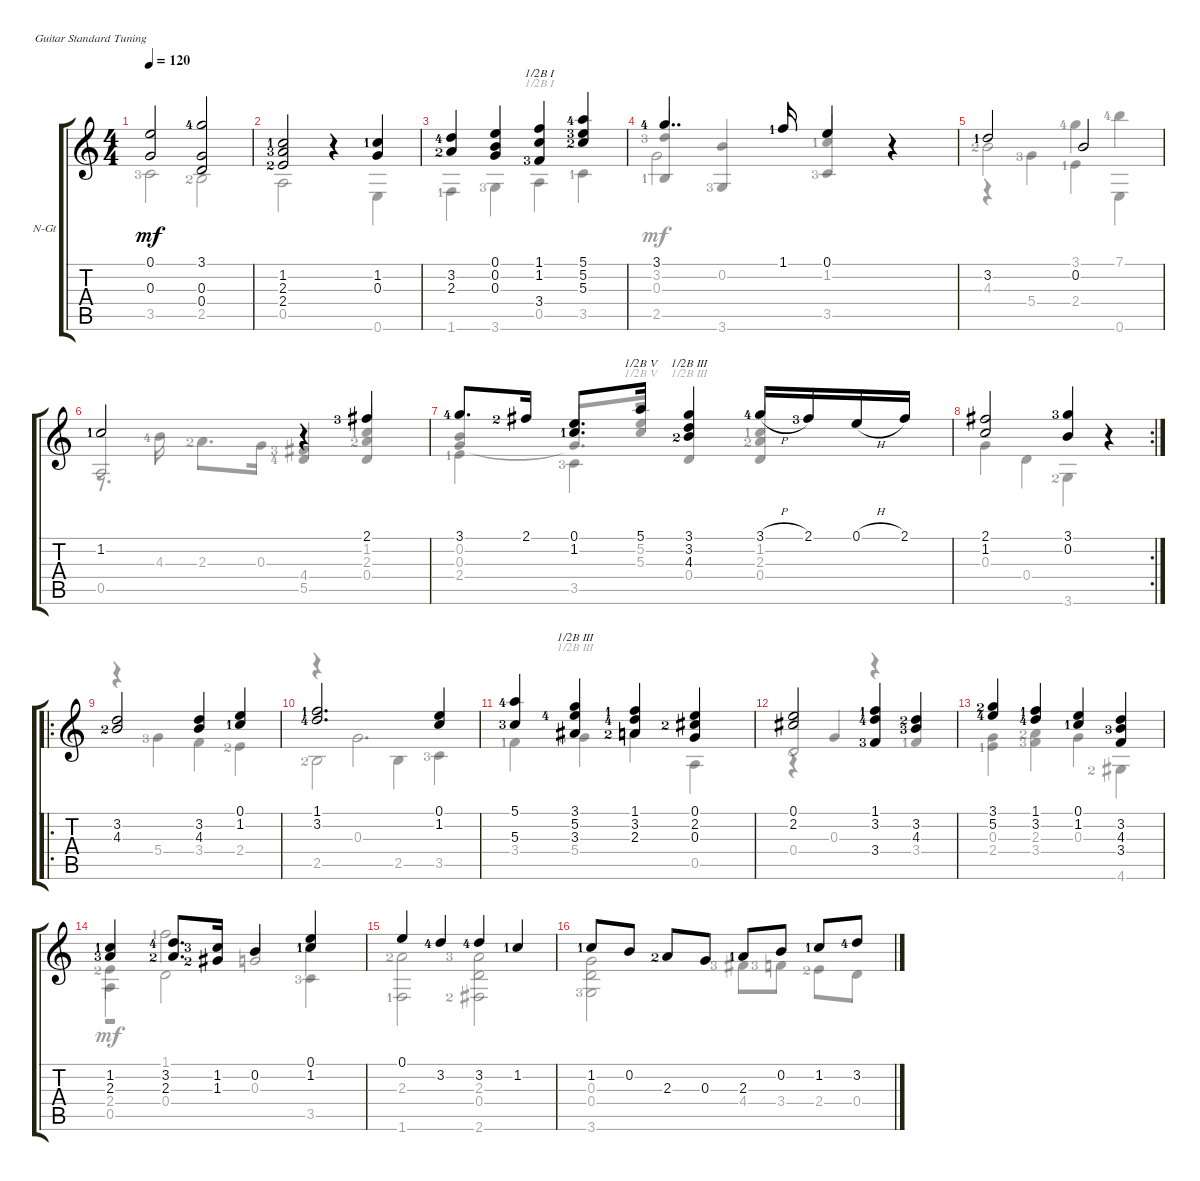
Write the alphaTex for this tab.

\defaultSystemsLayout 4
\bracketExtendMode groupsimilarinstruments
\firstSystemTrackNameOrientation horizontal
\otherSystemsTrackNameOrientation horizontal
\track ("Nylon Guitar" "N-Gt") {instrument acousticguitarnylon}
\staff {score tabs}
\tuning (E4 B3 G3 D3 A2 E2)
\voice
\ts (4 4)
\tempo 120
\clef g2
\ks c
(0.1 0.3).2{dy mf instrument acousticguitarnylon} (0.3 0.4 3.1{lf 5}).2 |
(1.2{lf 2} 2.3{lf 4} 2.4{lf 3}).2 r.4 (1.2{lf 2} 0.3).4 |
(2.3{lf 3} 3.2{lf 5}).4 (0.1 0.2 0.3).4 (1.1 1.2 3.4{lf 4}).4{barre (1 half)} (5.1{lf 5} 5.2{lf 4} 5.3{lf 3}).4 |
3.1{lf 5}.4{dd} 1.1{lf 2}.16 0.1.4 r.4 |
3.2{lf 2}.2 0.2.2 |
1.2{lf 2}.2 r.4 2.1{lf 4}.4 |
3.1{lf 5}.8{d} 2.1{lf 3}.16 (0.1 1.2{lf 2}).8{d} 5.1.16{barre (5 half)} (3.1 3.2 4.3{lf 3}).4{barre (3 half)} 3.1{h lf 5}.16 2.1{lf 4}.16 0.1{h}.16 2.1.16 |
\rc 2
(2.1 1.2).2 (3.1{lf 4} 0.2).4 r.4 |
\ro
(3.2 4.3{lf 3}).2 (4.3 3.2).4 (0.1 1.2{lf 2}).4 |
(1.1{lf 2} 3.2{lf 5}).2{d} (0.1 1.2).4 |
(5.1{lf 5} 5.3{lf 4}).4 (3.3 5.2{lf 5} 3.1).4{barre (3 half)} (1.1{lf 2} 3.2{lf 5} 2.3{lf 3}).4 (0.3 2.2{lf 3} 0.1).4 |
(0.1 2.2).2 (1.1{lf 2} 3.2{lf 5} 3.4{lf 4}).4 (3.2{lf 3} 4.3{lf 4}).4 |
(3.1{lf 3} 5.2{lf 5}).4 (3.2{lf 5} 1.1{lf 2}).4 (0.1 1.2{lf 2}).4 (3.2 4.3{lf 4} 3.4).4 |
(1.2{lf 2} 2.3{lf 4}).4 (3.2{lf 5} 2.3{lf 3}).8{d} (1.3{lf 3} 1.2{lf 4}).16 0.2.4 (0.1 1.2{lf 2}).4 |
0.1.4 3.2{lf 5}.4 3.2{lf 5}.4 1.2{lf 2}.4 |
1.2{lf 2}.8 0.2.8 2.3{lf 3}.8 0.3.8 2.3{lf 2}.8 0.2.8 1.2{lf 2}.8 3.2{lf 5}.8
\voice
\clef g2
\ottava regular
\simile none
\ks c
3.5{lf 4}.2{dy mf} 2.5{lf 3}.2 |
0.5.2 r.4 0.6.4 |
1.6{lf 2}.4 3.6{lf 4}.4 0.5.4{barre (1 half)} 3.5{lf 2}.4 |
(2.5{lf 2} 3.2{lf 4}).4{beam invert} (0.2 3.6{lf 4}).4{beam invert} (3.5{lf 4} 1.2{lf 2}).4{beam invert} r.4 |
4.3{lf 3}.2 3.1{lf 5}.4 7.1{lf 5}.4 |
0.5.2{beam invert} (5.5{lf 5} 4.4{lf 4}).4{beam invert} (0.4 2.3{lf 3} 1.2{lf 2}).4{beam invert} |
(0.2 0.3).4{beam invert} 0.3{t}.8{d beam invert} (5.2 5.3).16{barre (5 half)} 0.4.4{barre (3 half) beam invert} (0.4 2.3{lf 3} 1.2{lf 2}).4{beam invert} |
0.3.4 0.4.4 3.6{lf 3}.4 r.4 |
r.4 5.4{lf 4}.4 3.4.4 2.4{lf 3}.4 |
r.4 0.3.2{d} |
3.4{lf 2}.4 5.4{lf 4}.4{barre (3 half)} 2.3{lf 3}.4 0.5.4 |
0.4.2{beam invert} r.4{beam invert} 3.4{lf 2}.4{beam invert} |
(0.3 2.4{lf 2}).4 (3.4{lf 4} 2.3{lf 3}).4 0.3.4 4.6{lf 3}.4 |
2.4{lf 3}.4 1.1{lf 2}.2 1.2{lf 2}.4 |
(1.6{lf 2} 2.3{lf 3}).2 (2.3{lf 4} 0.4 2.6{lf 3}).2 |
(3.6{lf 4} 0.3 0.4).2 4.4{lf 4}.8 3.4{lf 4}.8 2.4{lf 3}.8 0.4.8
\voice
\clef g2
\ottava regular
\simile none
\ks c
|
|
|
0.3.2 |
r.4 5.4{lf 4}.4 2.4{lf 2}.4 0.6.4 |
r.8{d} 4.3{lf 5}.16 2.3{lf 3}.8{d} 0.3.16 r.4 |
2.4{lf 2}.4 3.5{lf 4}.4 |
|
|
2.5{lf 3}.2 2.5.4 3.5{lf 4}.4 |
|
r.4 0.3.4{beam invert} |
|
r.2 0.3.2{beam invert} |
|
\voice
\clef g2
\ottava regular
\simile none
\ks c
|
|
|
|
|
|
|
|
|
|
|
|
|
0.5.4 0.4.2 3.5{lf 4}.4 |
|
